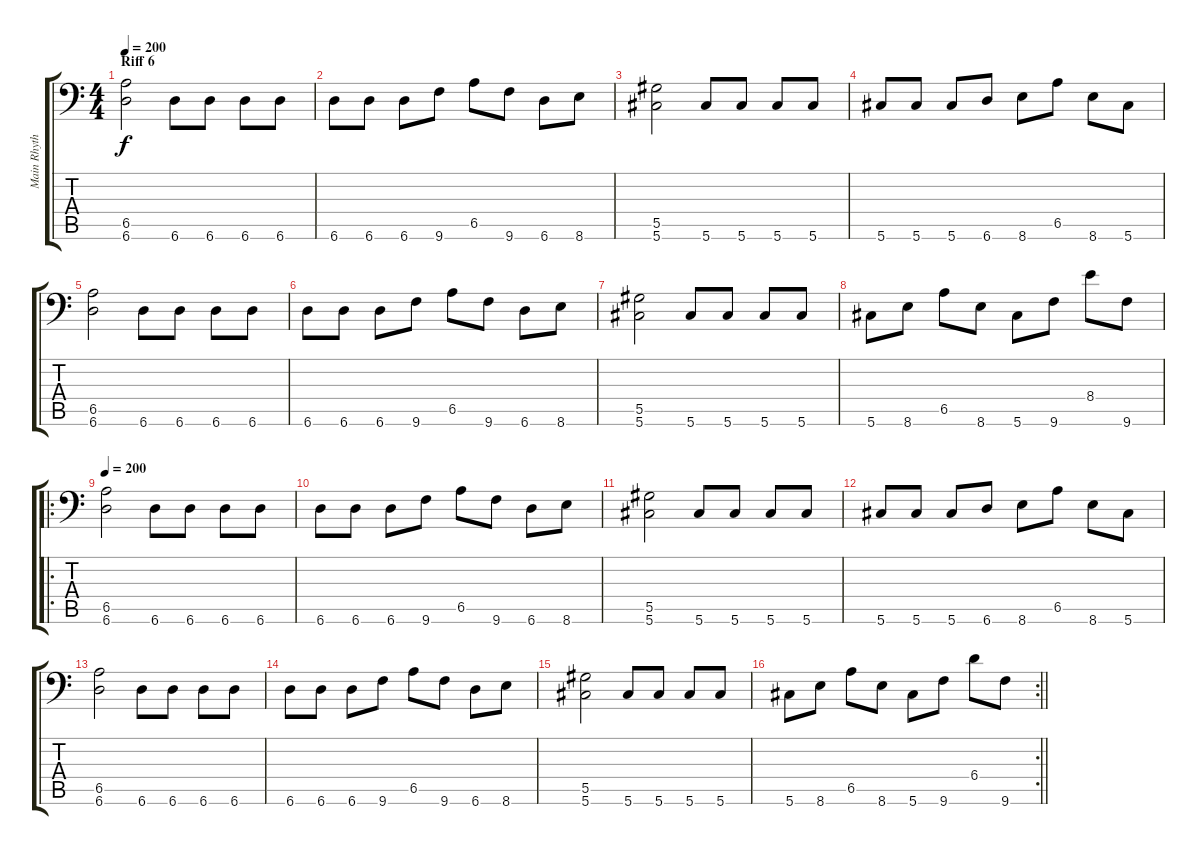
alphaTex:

\track ("Main Rhythm" "Main Rhyth") {instrument distortionguitar}
\staff {score tabs}
\tuning (Bb3 F3 Db3 Ab2 Eb2 Ab1) {hide}
\ts (4 4)
\section ("" "Riff 6")
\tempo 200
\clef f4
\ks c
(6.5 6.6).2{dy f} 6.6.8 6.6.8 6.6.8 6.6.8 |
6.6.8 6.6.8 6.6.8 9.6.8 6.5.8 9.6.8 6.6.8 8.6.8 |
(5.5 5.6).2 5.6.8 5.6.8 5.6.8 5.6.8 |
5.6.8 5.6.8 5.6.8 6.6.8 8.6.8 6.5.8 8.6.8 5.6.8 |
(6.5 6.6).2 6.6.8 6.6.8 6.6.8 6.6.8 |
6.6.8 6.6.8 6.6.8 9.6.8 6.5.8 9.6.8 6.6.8 8.6.8 |
(5.5 5.6).2 5.6.8 5.6.8 5.6.8 5.6.8 |
5.6.8 8.6.8 6.5.8 8.6.8 5.6.8 9.6.8 8.4.8 9.6.8 |
\ro
\tempo 200
(6.5 6.6).2 6.6.8 6.6.8 6.6.8 6.6.8 |
6.6.8 6.6.8 6.6.8 9.6.8 6.5.8 9.6.8 6.6.8 8.6.8 |
(5.5 5.6).2 5.6.8 5.6.8 5.6.8 5.6.8 |
5.6.8 5.6.8 5.6.8 6.6.8 8.6.8 6.5.8 8.6.8 5.6.8 |
(6.5 6.6).2 6.6.8 6.6.8 6.6.8 6.6.8 |
6.6.8 6.6.8 6.6.8 9.6.8 6.5.8 9.6.8 6.6.8 8.6.8 |
(5.5 5.6).2 5.6.8 5.6.8 5.6.8 5.6.8 |
\rc 2
\barLineRight lightlight
5.6.8 8.6.8 6.5.8 8.6.8 5.6.8 9.6.8 6.4.8 9.6.8
